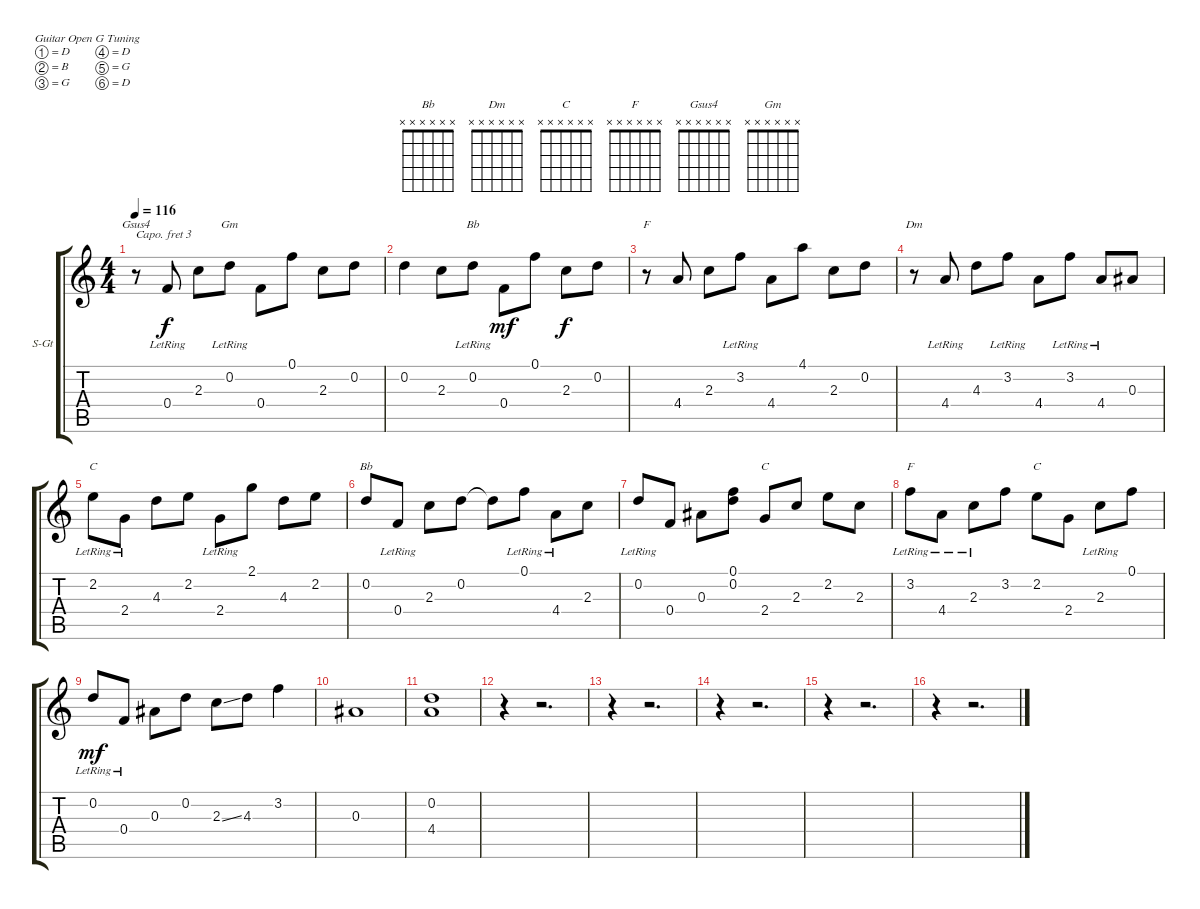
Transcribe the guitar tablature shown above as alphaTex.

\bracketExtendMode groupsimilarinstruments
\firstSystemTrackNameOrientation horizontal
\otherSystemsTrackNameOrientation horizontal
\track ("Guitare dobro" "S-Gt") {instrument acousticguitarsteel}
\staff {score tabs}
\capo 3
\tuning (D4 B3 G3 D3 G2 D2)
\chord ("Bb" x x x x x x)
\chord ("Dm" x x x x x x)
\chord ("C" x x x x x x)
\chord ("F" x x x x x x)
\chord ("Gsus4" x x x x x x)
\chord ("Gm" x x x x x x)
\ts (4 4)
\tempo 116
\clef g2
\ks c
r.8{ch "Gsus4" dy f} 0.4{lr}.8 2.3.8 0.2{lr}.8{ch "Gm"} 0.4.8 0.1.8 2.3.8 0.2.8 |
0.2.4 2.3.8 0.2{lr}.8{ch "Bb"} 0.4.8{dy mf} 0.1.8 2.3.8{dy f} 0.2.8 |
r.8{ch "F"} 4.4.8 2.3.8 3.2{lr}.8 4.4.8 4.1.8 2.3.8 0.2.8 |
r.8{ch "Dm"} 4.4{lr}.8 4.3.8 3.2{lr}.8 4.4.8 3.2{lr}.8 4.4{lr}.8 0.3.8 |
2.2{lr}.8{ch "C"} 2.4{lr}.8 4.3.8 2.2.8 2.4{lr}.8 2.1.8 4.3.8 2.2.8 |
0.2.8{ch "Bb"} 0.4{lr}.8 2.3.8 0.2.8 0.2{t}.8 0.1{lr}.8 4.4{lr}.8 2.3.8 |
0.2{lr}.8 0.4.8 0.3.8 (0.1 0.2).8 2.4.8{ch "C"} 2.3.8 2.2.8 2.3.8 |
3.2{lr}.8{ch "F"} 4.4{lr}.8 2.3{lr}.8 3.2.8 2.2.8{ch "C"} 2.4.8 2.3{lr}.8 0.1.8 |
0.2{lr}.8{dy mf} 0.4{lr}.8 0.3.8 0.2.8 2.3{ss}.8 4.3.8 3.2.4 |
0.3.1 |
(0.2 4.4).1 |
r.4 r.2{d} |
r.4 r.2{d} |
r.4 r.2{d} |
r.4 r.2{d} |
r.4 r.2{d}
